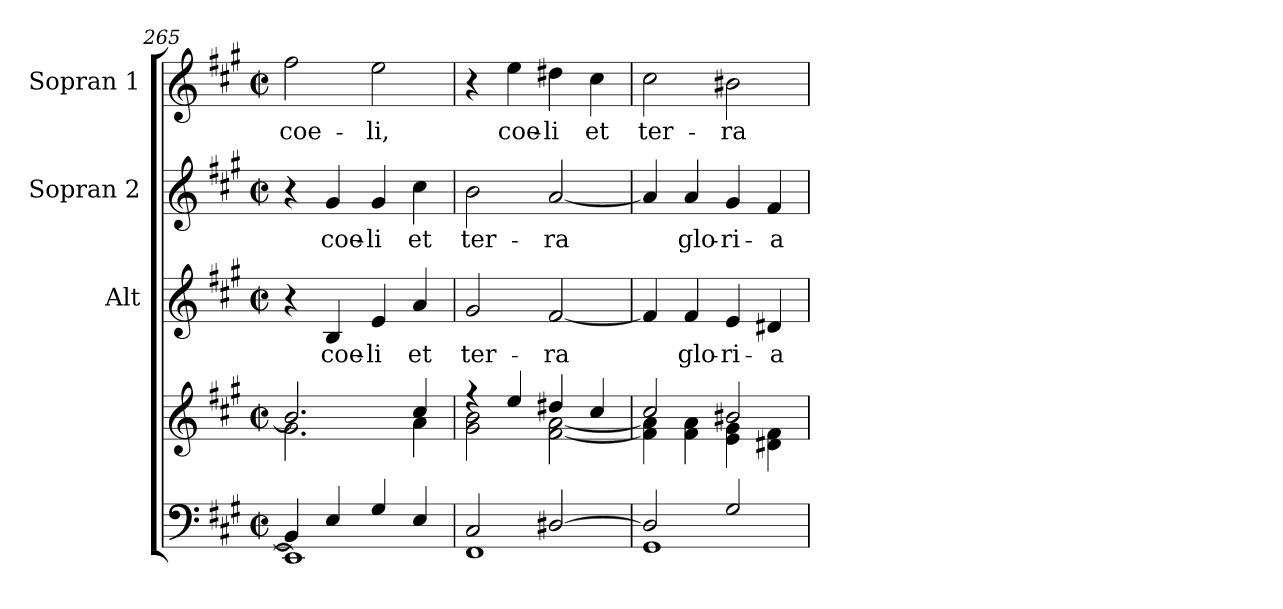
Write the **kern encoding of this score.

**kern	**kern	**kern	**text	**kern	**text	**kern	**text
*part4	*part4	*part3	*part3	*part2	*part2	*part1	*part1
*staff5	*staff4	*staff3	*staff3	*staff2	*staff2	*staff1	*staff1
*	*	*I"Alt	*	*I"Sopran 2	*	*I"Sopran 1	*
*	*	*I'A.	*	*I'S. 2	*	*I'S. 1	*
!!LO:LB:g=z
*clefF4	*clefG2	*clefG2	*	*clefG2	*	*clefG2	*
*k[f#c#g#]	*k[f#c#g#]	*k[f#c#g#]	*	*k[f#c#g#]	*	*k[f#c#g#]	*
*A:	*A:	*A:	*	*A:	*	*A:	*
*M2/2	*M2/2	*M2/2	*	*M2/2	*	*M2/2	*
*met(c|)	*met(c|)	*met(c|)	*	*met(c|)	*	*met(c|)	*
=265	=265	=265	=265	=265	=265	=265	=265
*^	*^	*	*	*	*	*	*
!	!	!	!	!	!	!	!	!	!LO:LY:b
4BB/]	1EE]	2.b/]	2.g#\	4r	.	4r	.	2ff#\	coe-
!	!	!	!	!	!LO:LY:b	!	!LO:LY:b	!	!
4E/	.	.	.	4B/	coe-	4g#/	coe-	.	.
!	!	!	!	!	!LO:LY:b	!	!LO:LY:b	!	!LO:LY:b
4G#/	.	.	.	4e/	-li	4g#/	-li	2ee\	-li,
!	!	!	!	!	!LO:LY:b	!	!LO:LY:b	!	!
4E/	.	4cc#/	4a\	4a/	et	4cc#\	et	.	.
=266	=266	=266	=266	=266	=266	=266	=266	=266	=266
!	!	!	!	!	!LO:LY:b	!	!LO:LY:b	!	!
2C#/	1FF#	4rff	2g#\ 2b\	2g#/	ter-	2b\	ter-	4r	.
!	!	!	!	!	!	!	!	!	!LO:LY:b
.	.	4ee/	.	.	.	.	.	4ee\	coe-
!	!	!	!	!	!LO:LY:b	!	!LO:LY:b	!	!LO:LY:b
[>2D#X/	.	4dd#X/	[<2f#\ [<2a\	[2f#/	-ra	[2a/	-ra	4dd#X\	-li
!	!	!	!	!	!	!	!	!	!LO:LY:b
.	.	4cc#/	.	.	.	.	.	4cc#\	et
=267	=267	=267	=267	=267	=267	=267	=267	=267	=267
!	!	!	!	!	!	!	!	!	!LO:LY:b
2D#/]	1GG#	2cc#/	4f#\] 4a\]	4f#/]	.	4a/]	.	2cc#\	ter-
!	!	!	!	!	!LO:LY:b	!	!LO:LY:b	!	!
.	.	.	4f#\ 4a\	4f#/	glo-	4a/	glo-	.	.
!	!	!	!	!	!LO:LY:b	!	!LO:LY:b	!	!LO:LY:b
2G#/	.	2b#X/	4e\ 4g#\	4e/	-ri-	4g#/	-ri-	2b#X\	-ra
!	!	!	!	!	!LO:LY:b	!	!LO:LY:b	!	!
.	.	.	4d#X\ 4f#\	4d#X/	-a	4f#/	-a	.	.
*v	*v	*	*	*	*	*	*	*	*
*	*v	*v	*	*	*	*	*	*
=	=	=	=	=	=	=	=
*-	*-	*-	*-	*-	*-	*-	*-
